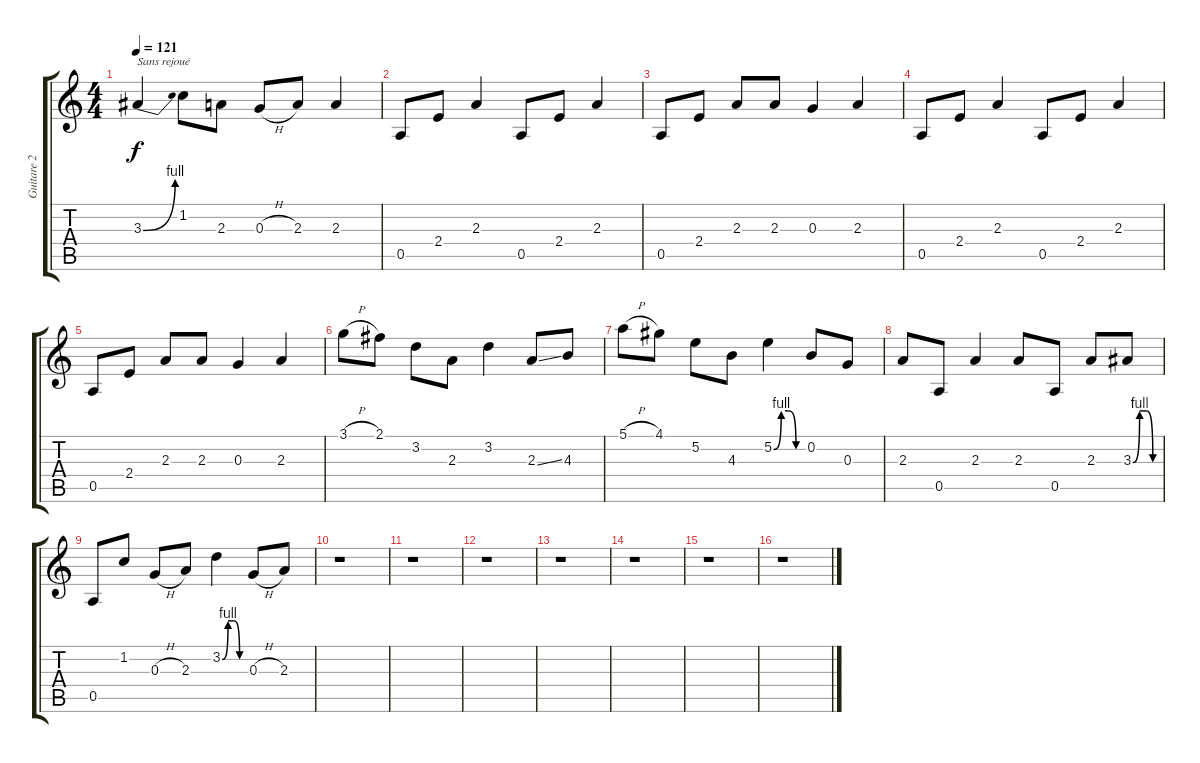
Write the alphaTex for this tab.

\track ("Guitare 2" "Guitare 2") {instrument distortionguitar}
\staff {score tabs}
\tuning (E4 B3 G3 D3 A2 E2) {hide}
\ts (4 4)
\tempo 121
\clef g2
\ks c
3.3{be (bend 0 0 60 4)}.4{txt "Sans rejoué" dy f} 1.2.8 2.3.8 0.3{h}.8 2.3.8 2.3.4 |
0.5.8 2.4.8 2.3.4 0.5.8 2.4.8 2.3.4 |
0.5.8 2.4.8 2.3.8 2.3.8 0.3.4 2.3.4 |
0.5.8 2.4.8 2.3.4 0.5.8 2.4.8 2.3.4 |
0.5.8 2.4.8 2.3.8 2.3.8 0.3.4 2.3.4 |
3.1{h}.8 2.1.8 3.2.8 2.3.8 3.2.4 2.3{ss}.8 4.3.8 |
5.1{h}.8 4.1.8 5.2.8 4.3.8 5.2{be (custom 0 0 15 4 30 4 45 0 60 0)}.4 0.2.8 0.3.8 |
2.3.8 0.5.8 2.3.4 2.3.8 0.5.8 2.3.8 3.3{be (custom 0 0 15 4 30 4 45 0 60 0)}.8 |
0.5.8 1.2.8 0.3{h}.8 2.3.8 3.2{be (custom 0 0 15 4 30 4 45 0 60 0)}.4 0.3{h}.8 2.3.8 |
r.1 |
r.1 |
r.1 |
r.1 |
r.1 |
r.1 |
r.1
